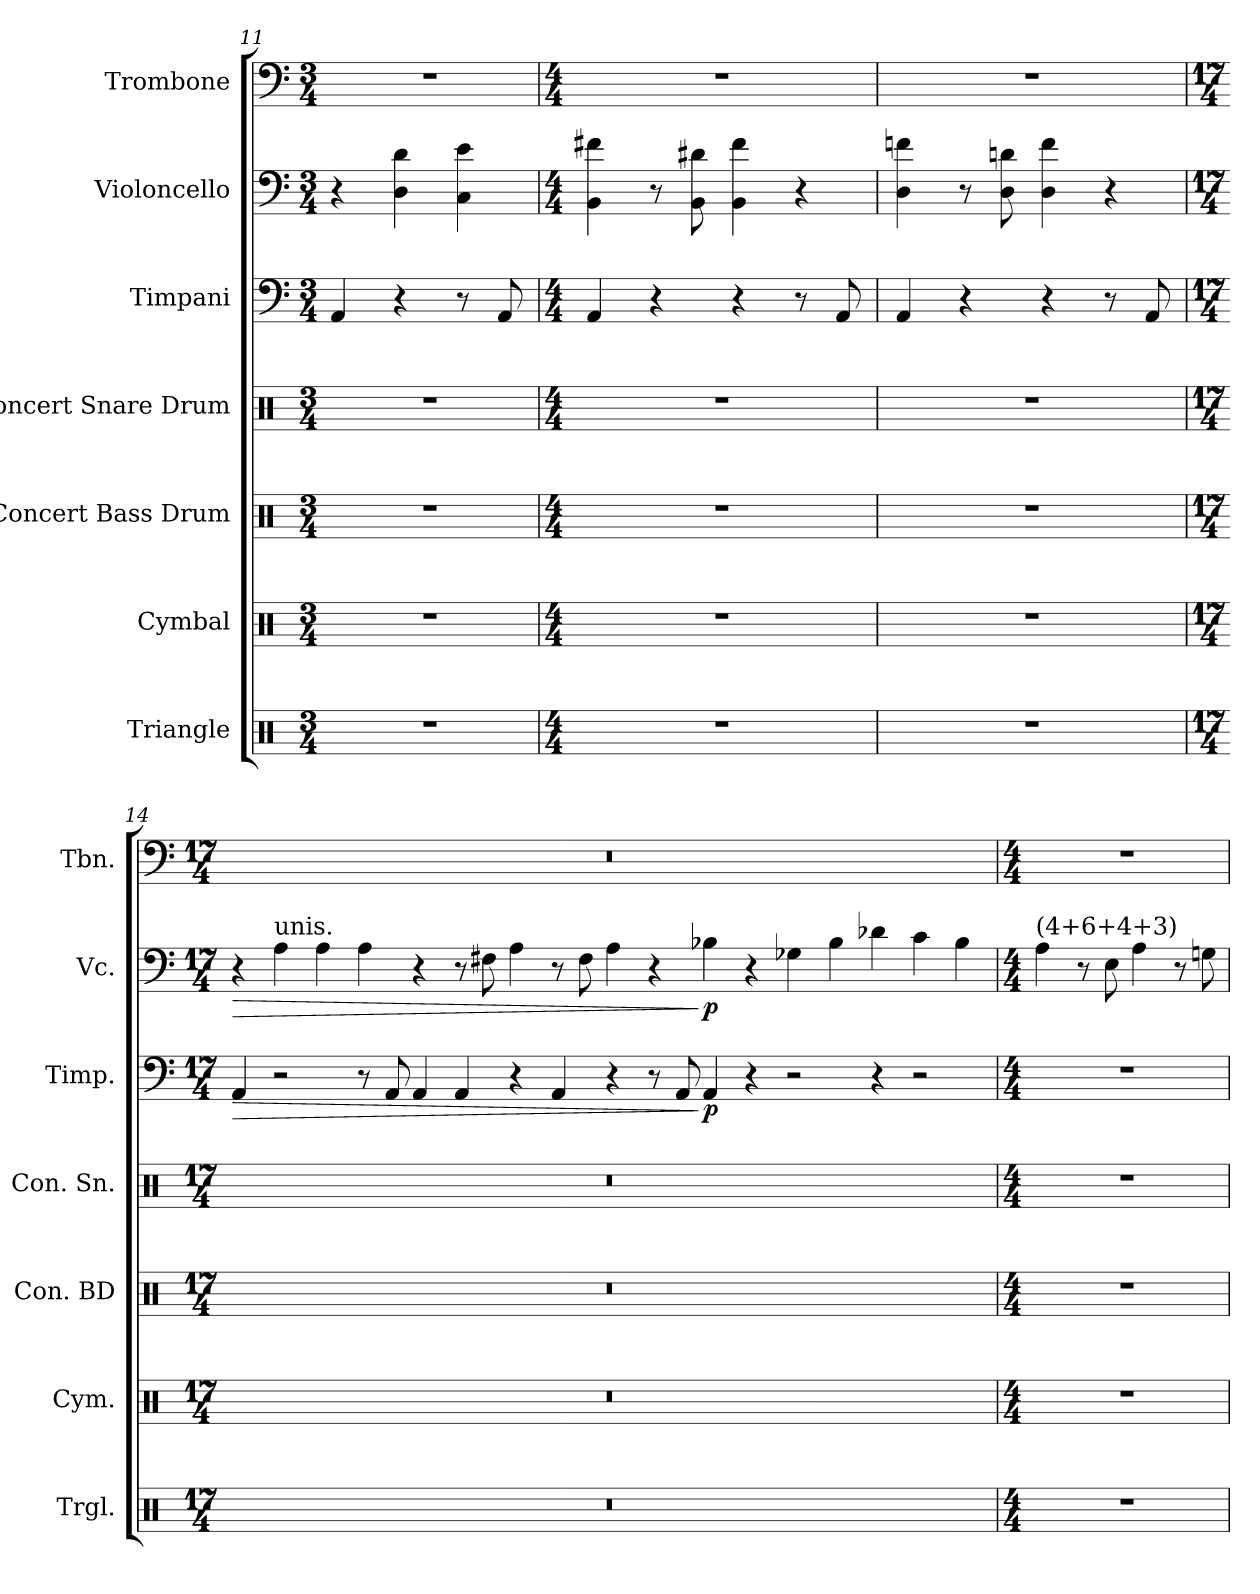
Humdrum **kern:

**kern	**kern	**kern	**kern	**kern	**dynam	**kern	**dynam	**kern
*part7	*part6	*part5	*part4	*part3	*part3	*part2	*part2	*part1
*staff7	*staff6	*staff5	*staff4	*staff3	*staff3	*staff2	*staff2	*staff1
*I"Triangle	*I"Cymbal	*I"Concert Bass Drum	*I"Concert Snare Drum	*I"Timpani	*	*I"Violoncello	*	*I"Trombone
*I'Trgl.	*I'Cym.	*I'Con. BD	*I'Con. Sn.	*I'Timp.	*	*I'Vc.	*	*I'Tbn.
*clefX	*clefX	*clefX	*clefX	*clefF4	*	*clefF4	*	*clefF4
*k[]	*k[]	*k[]	*k[]	*k[]	*	*k[]	*	*k[]
*M3/4	*M3/4	*M3/4	*M3/4	*M3/4	*	*M3/4	*	*M3/4
=11	=11	=11	=11	=11	=11	=11	=11	=11
2.r	2.r	2.r	2.r	4AA/	.	4r	.	2.r
.	.	.	.	4r	.	4D\ 4d\	.	.
.	.	.	.	8r	.	4C\ 4e\	.	.
.	.	.	.	8AA/	.	.	.	.
=12	=12	=12	=12	=12	=12	=12	=12	=12
*M4/4	*M4/4	*M4/4	*M4/4	*M4/4	*	*M4/4	*	*M4/4
1r	1r	1r	1r	4AA/	.	4BB\ 4f#X\	.	1r
.	.	.	.	4r	.	8r	.	.
.	.	.	.	.	.	8BB\ 8d#X\	.	.
.	.	.	.	4r	.	4BB\ 4f#\	.	.
.	.	.	.	8r	.	4r	.	.
.	.	.	.	8AA/	.	.	.	.
!!LO:LB:g=z
=13	=13	=13	=13	=13	=13	=13	=13	=13
1r	1r	1r	1r	4AA/	.	4D\ 4fn\	.	1r
.	.	.	.	4r	.	8r	.	.
.	.	.	.	.	.	8D\ 8dn\	.	.
.	.	.	.	4r	.	4D\ 4f\	.	.
.	.	.	.	8r	.	4r	.	.
.	.	.	.	8AA/	.	.	.	.
=14	=14	=14	=14	=14	=14	=14	=14	=14
*M17/4	*M17/4	*M17/4	*M17/4	*M17/4	*	*M17/4	*	*M17/4
!	!	!	!	!	!LO:HP:b	!	!LO:HP:b	!
4%17r	4%17r	4%17r	4%17r	4AA/	>	4r	>	4%17r
!	!	!	!	!	!	!LO:TX:a:t=unis.	!	!
.	.	.	.	2r	.	4A\	.	.
.	.	.	.	.	.	4A\	.	.
.	.	.	.	8r	.	4A\	.	.
.	.	.	.	8AA/	.	.	.	.
.	.	.	.	4AA/	.	4r	.	.
.	.	.	.	4AA/	.	8r	.	.
.	.	.	.	.	.	8F#X\	.	.
.	.	.	.	4r	.	4A\	.	.
.	.	.	.	4AA/	.	8r	.	.
.	.	.	.	.	.	8F#\	.	.
.	.	.	.	4r	.	4A\	.	.
.	.	.	.	8r	.	4r	.	.
.	.	.	.	8AA/	.	.	.	.
!	!	!	!	!	!LO:DY:n=1:b	!	!LO:DY:n=1:b	!
.	.	.	.	4AA/	] p	4B-X\	] p	.
.	.	.	.	4r	.	4r	.	.
.	.	.	.	2r	.	4G-X\	.	.
.	.	.	.	.	.	4B-\	.	.
.	.	.	.	4r	.	4d-X\	.	.
.	.	.	.	2r	.	4c\	.	.
.	.	.	.	.	.	4B-\	.	.
=15	=15	=15	=15	=15	=15	=15	=15	=15
*M4/4	*M4/4	*M4/4	*M4/4	*M4/4	*	*M4/4	*	*M4/4
!	!	!	!	!	!	!LO:TX:a:t=(4+6+4+3)	!	!
1r	1r	1r	1r	1r	.	4A\	.	1r
.	.	.	.	.	.	8r	.	.
.	.	.	.	.	.	8E\	.	.
.	.	.	.	.	.	4A\	.	.
.	.	.	.	.	.	8r	.	.
.	.	.	.	.	.	8Gn\	.	.
=	=	=	=	=	=	=	=	=
*-	*-	*-	*-	*-	*-	*-	*-	*-
